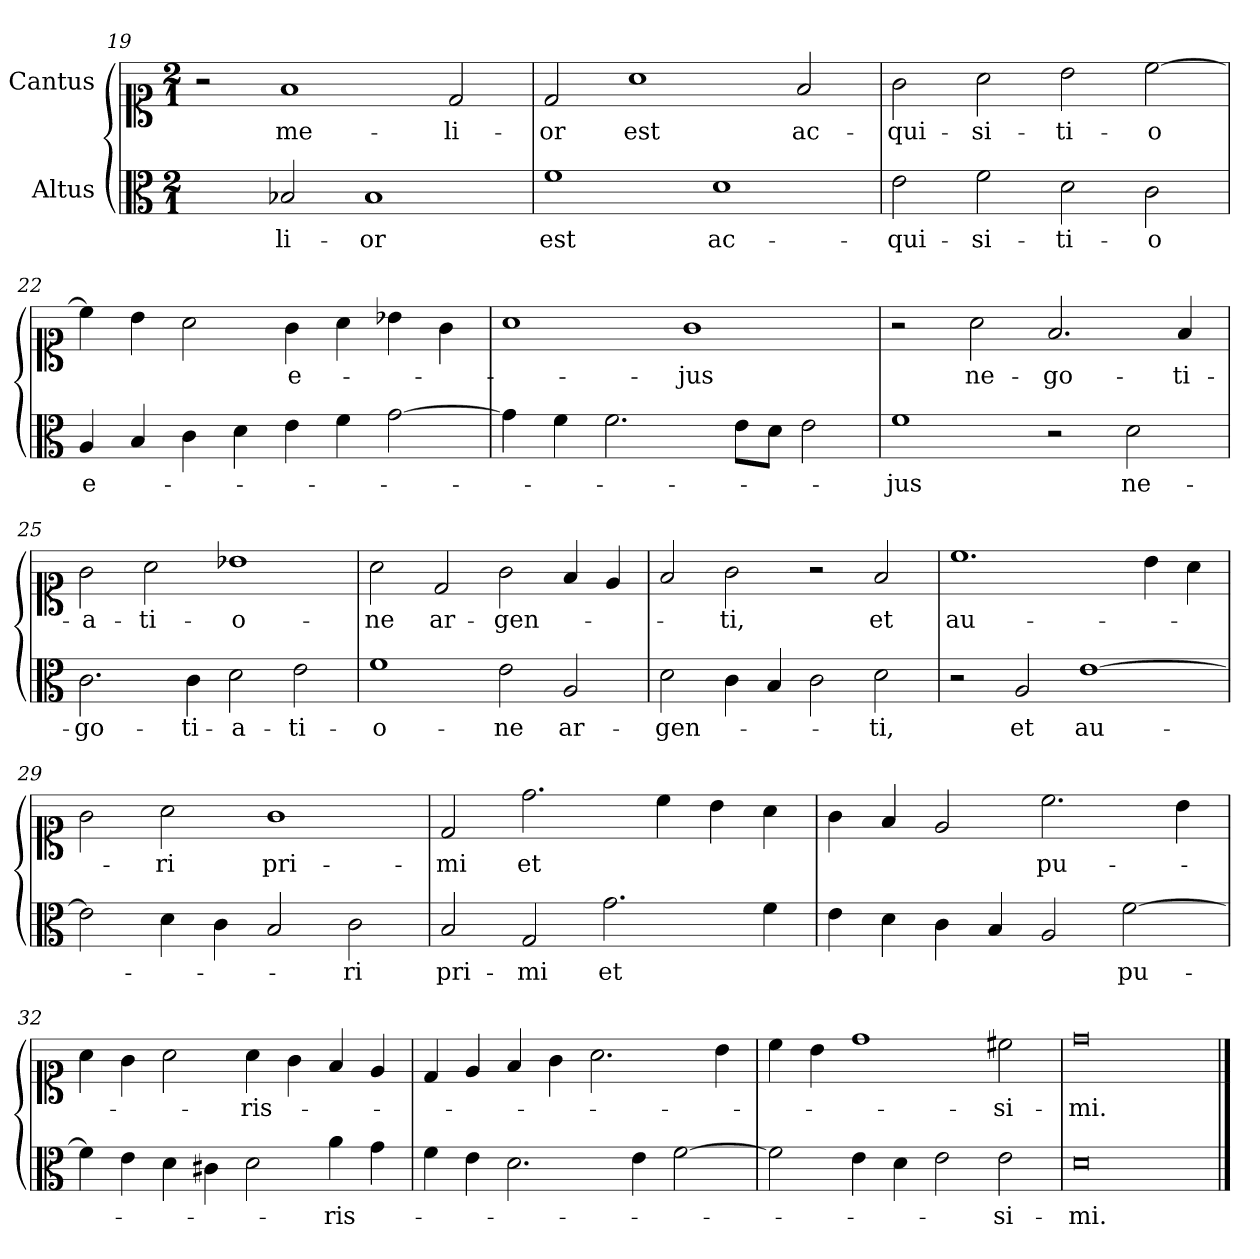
**kern	**text	**kern	**text
*part2	*part2	*part1	*part1
*staff2	*staff2	*staff1	*staff1
*I"Altus	*	*I"Cantus	*
*clefC3	*	*clefC1	*
*k[]	*	*k[]	*
*C:	*	*C:	*
*M2/1	*	*M2/1	*
=19	=19	=19	=19
2ryy	.	2r	.
2B-X	-li-	1f	me-
1B-	-or	.	.
.	.	2d	-li-
=20	=20	=20	=20
1f	est	2d	-or
.	.	1a	est
1d	ac-	.	.
.	.	2f	ac-
=21	=21	=21	=21
2e	-qui-	2g	-qui-
2f	-si-	2a	-si-
2d	-ti-	2b	-ti-
2c	-o	[2cc	-o
=22	=22	=22	=22
4A	e-	4cc]	.
4B	.	4b	.
4c	.	2a	.
4d	.	.	.
4e	.	4g	e-
4f	.	4a	.
[2g	.	4b-X	.
.	.	4g	.
=23	=23	=23	=23
4g]	.	1a	.
4f	.	.	.
2.f	.	.	.
.	.	1g	-jus
8eL	.	.	.
8dJ	.	.	.
2e	.	.	.
=24	=24	=24	=24
1f	-jus	2r	.
.	.	2a	ne-
2r	.	2.f	-go-
2d	ne-	.	.
.	.	4f	-ti-
=25	=25	=25	=25
2.c	-go-	2g	-a-
.	.	2a	-ti-
4c	-ti-	.	.
2d	-a-	1b-X	-o-
2e	-ti-	.	.
=26	=26	=26	=26
1f	-o-	2a	-ne
.	.	2d	ar-
2e	-ne	2g	-gen-
2A	ar-	4f	.
.	.	4e	.
=27	=27	=27	=27
2d	-gen-	2f	.
4c	.	2g	-ti,
4B	.	.	.
2c	.	2r	.
2d	-ti,	2f	et
=28	=28	=28	=28
2r	.	1.cc	au-
2A	et	.	.
[1e	au-	.	.
.	.	4b	.
.	.	4a	.
=29	=29	=29	=29
2e]	.	2g	.
4d	.	2a	-ri
4c	.	.	.
2B	.	1g	pri-
2c	-ri	.	.
=30	=30	=30	=30
2B	pri-	2d	-mi
2G	-mi	2.dd	et
2.g	et	.	.
.	.	4cc	.
.	.	4b	.
4f	.	4a	.
=31	=31	=31	=31
4e	.	4g	.
4d	.	4f	.
4c	.	2e	.
4B	.	.	.
2A	.	2.cc	pu-
[2f	pu-	.	.
.	.	4b	.
=32	=32	=32	=32
4f]	.	4a	.
4e	.	4g	.
4d	.	2a	.
4c#X	.	.	.
2d	.	4a	-ris-
.	.	4g	.
4a	-ris-	4f	.
4g	.	4e	.
=33	=33	=33	=33
4f	.	4d	.
4e	.	4e	.
2.d	.	4f	.
.	.	4g	.
.	.	2.a	.
4e	.	.	.
[2f	.	.	.
.	.	4b	.
=34	=34	=34	=34
2f]	.	4cc	.
.	.	4b	.
4e	.	1dd	.
4d	.	.	.
2e	.	.	.
2e	-si-	2cc#X	-si-
=35	=35	=35	=35
0d	-mi.	0dd	-mi.
==	==	==	==
*-	*-	*-	*-
